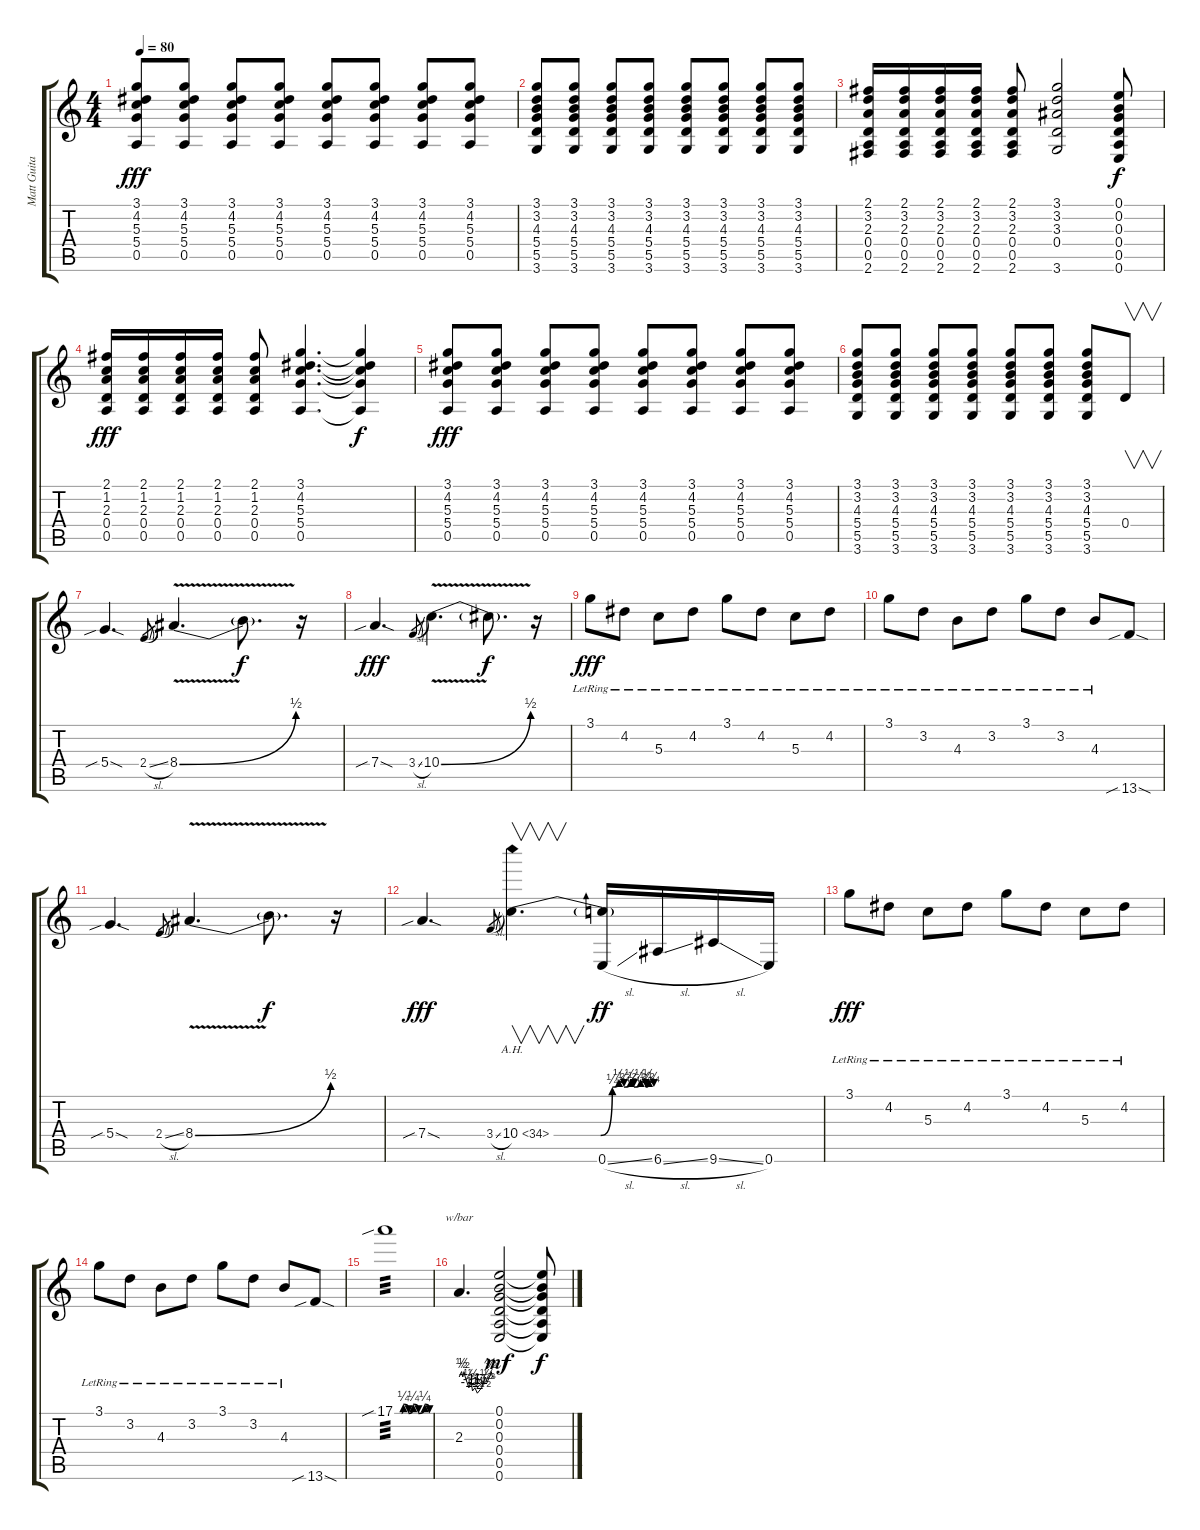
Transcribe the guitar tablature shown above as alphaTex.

\track ("Matt Guitar" "Matt Guita") {instrument overdrivenguitar}
\staff {score tabs}
\tuning (E4 B3 G3 D3 A2 E2) {hide}
\ts (4 4)
\tempo 80
\clef g2
\ks c
(3.1 4.2 5.3 5.4 0.5).8{dy fff} (3.1 4.2 5.3 5.4 0.5).8 (3.1 4.2 5.3 5.4 0.5).8 (3.1 4.2 5.3 5.4 0.5).8 (3.1 4.2 5.3 5.4 0.5).8 (3.1 4.2 5.3 5.4 0.5).8 (3.1 4.2 5.3 5.4 0.5).8 (3.1 4.2 5.3 5.4 0.5).8 |
(3.1 3.2 4.3 5.4 5.5 3.6).8 (3.1 3.2 4.3 5.4 5.5 3.6).8 (3.1 3.2 4.3 5.4 5.5 3.6).8 (3.1 3.2 4.3 5.4 5.5 3.6).8 (3.1 3.2 4.3 5.4 5.5 3.6).8 (3.1 3.2 4.3 5.4 5.5 3.6).8 (3.1 3.2 4.3 5.4 5.5 3.6).8 (3.1 3.2 4.3 5.4 5.5 3.6).8 |
(2.1 3.2 2.3 0.4 0.5 2.6).16 (2.1 3.2 2.3 0.4 0.5 2.6).16 (2.1 3.2 2.3 0.4 0.5 2.6).16 (2.1 3.2 2.3 0.4 0.5 2.6).16 (2.1 3.2 2.3 0.4 0.5 2.6).8 (3.1 3.2 3.3 0.4 3.6).2 (0.1 0.2 0.3 0.4 0.5 0.6).8{dy f} |
(2.1 1.2 2.3 0.4 0.5).16{dy fff} (2.1 1.2 2.3 0.4 0.5).16 (2.1 1.2 2.3 0.4 0.5).16 (2.1 1.2 2.3 0.4 0.5).16 (2.1 1.2 2.3 0.4 0.5).8 (3.1 4.2 5.3 5.4 0.5).4{d} (3.1{t} 4.2{t} 5.3{t} 5.4{t} 0.5{t}).4{dy f} |
(3.1 4.2 5.3 5.4 0.5).8{dy fff} (3.1 4.2 5.3 5.4 0.5).8 (3.1 4.2 5.3 5.4 0.5).8 (3.1 4.2 5.3 5.4 0.5).8 (3.1 4.2 5.3 5.4 0.5).8 (3.1 4.2 5.3 5.4 0.5).8 (3.1 4.2 5.3 5.4 0.5).8 (3.1 4.2 5.3 5.4 0.5).8 |
(3.1 3.2 4.3 5.4 5.5 3.6).8 (3.1 3.2 4.3 5.4 5.5 3.6).8 (3.1 3.2 4.3 5.4 5.5 3.6).8 (3.1 3.2 4.3 5.4 5.5 3.6).8 (3.1 3.2 4.3 5.4 5.5 3.6).8 (3.1 3.2 4.3 5.4 5.5 3.6).8 (3.1 3.2 4.3 5.4 5.5 3.6).8 0.4.8{v} |
5.4{sib sod}.4{d} 2.4{sl}.8{gr} 8.4{be (bend 0 0 60 2) v}.4{d} 8.4{t}.8{d dy f} r.16 |
7.4{sib sod}.4{d dy fff} 3.4{sl}.8{gr} 10.4{be (bend 0 0 60 2) v}.4{d} 10.4{t}.8{d dy f} r.16 |
3.1{lr}.8{dy fff} 4.2{lr}.8 5.3{lr}.8 4.2{lr}.8 3.1{lr}.8 4.2{lr}.8 5.3{lr}.8 4.2{lr}.8 |
3.1{lr}.8 3.2{lr}.8 4.3{lr}.8 3.2{lr}.8 3.1{lr}.8 3.2{lr}.8 4.3{lr}.8 13.6{sib sod}.8 |
5.4{sib sod}.4{d} 2.4{sl}.8{gr} 8.4{be (bend 0 0 60 2) v}.4{d} 8.4{t}.8{d dy f} r.16 |
7.4{sib sod}.4{d dy fff} 3.4{sl}.8{gr} 10.4{be (custom 0 0 15 0 28 0 35 1 39 2 42 1 46 2 48 1 52 2 55 1 57 2 60 1) ah 24}.4{v d} (10.4{t} 0.6{sl}).16{dy ff} 6.6{sl}.16 9.6{sl}.16 0.6.16 |
3.1{lr}.8{dy fff} 4.2{lr}.8 5.3{lr}.8 4.2{lr}.8 3.1{lr}.8 4.2{lr}.8 5.3{lr}.8 4.2{lr}.8 |
3.1{lr}.8 3.2{lr}.8 4.3{lr}.8 3.2{lr}.8 3.1{lr}.8 3.2{lr}.8 4.3{lr}.8 13.6{sib sod}.8 |
17.1{be (custom 0 0 12 0 15 1 24 0 32 1 41 0 52 1 60 0) sib}.1{tp 3} |
2.3.4{d tbe (custom default 0 0 4 2 6 0 8 2 10 0 13 -2 16 -4 20 -2 22 -6 26 -4 30 -8 33 -6 37 -4 40 -2 43 0 46 -2 50 0 53 2 55 0 60 0)} (0.1 0.2 0.3 0.4 0.5 0.6).2{dy mf} (0.1{t} 0.2{t} 0.3{t} 0.4{t} 0.5{t} 0.6{t}).8{dy f}
